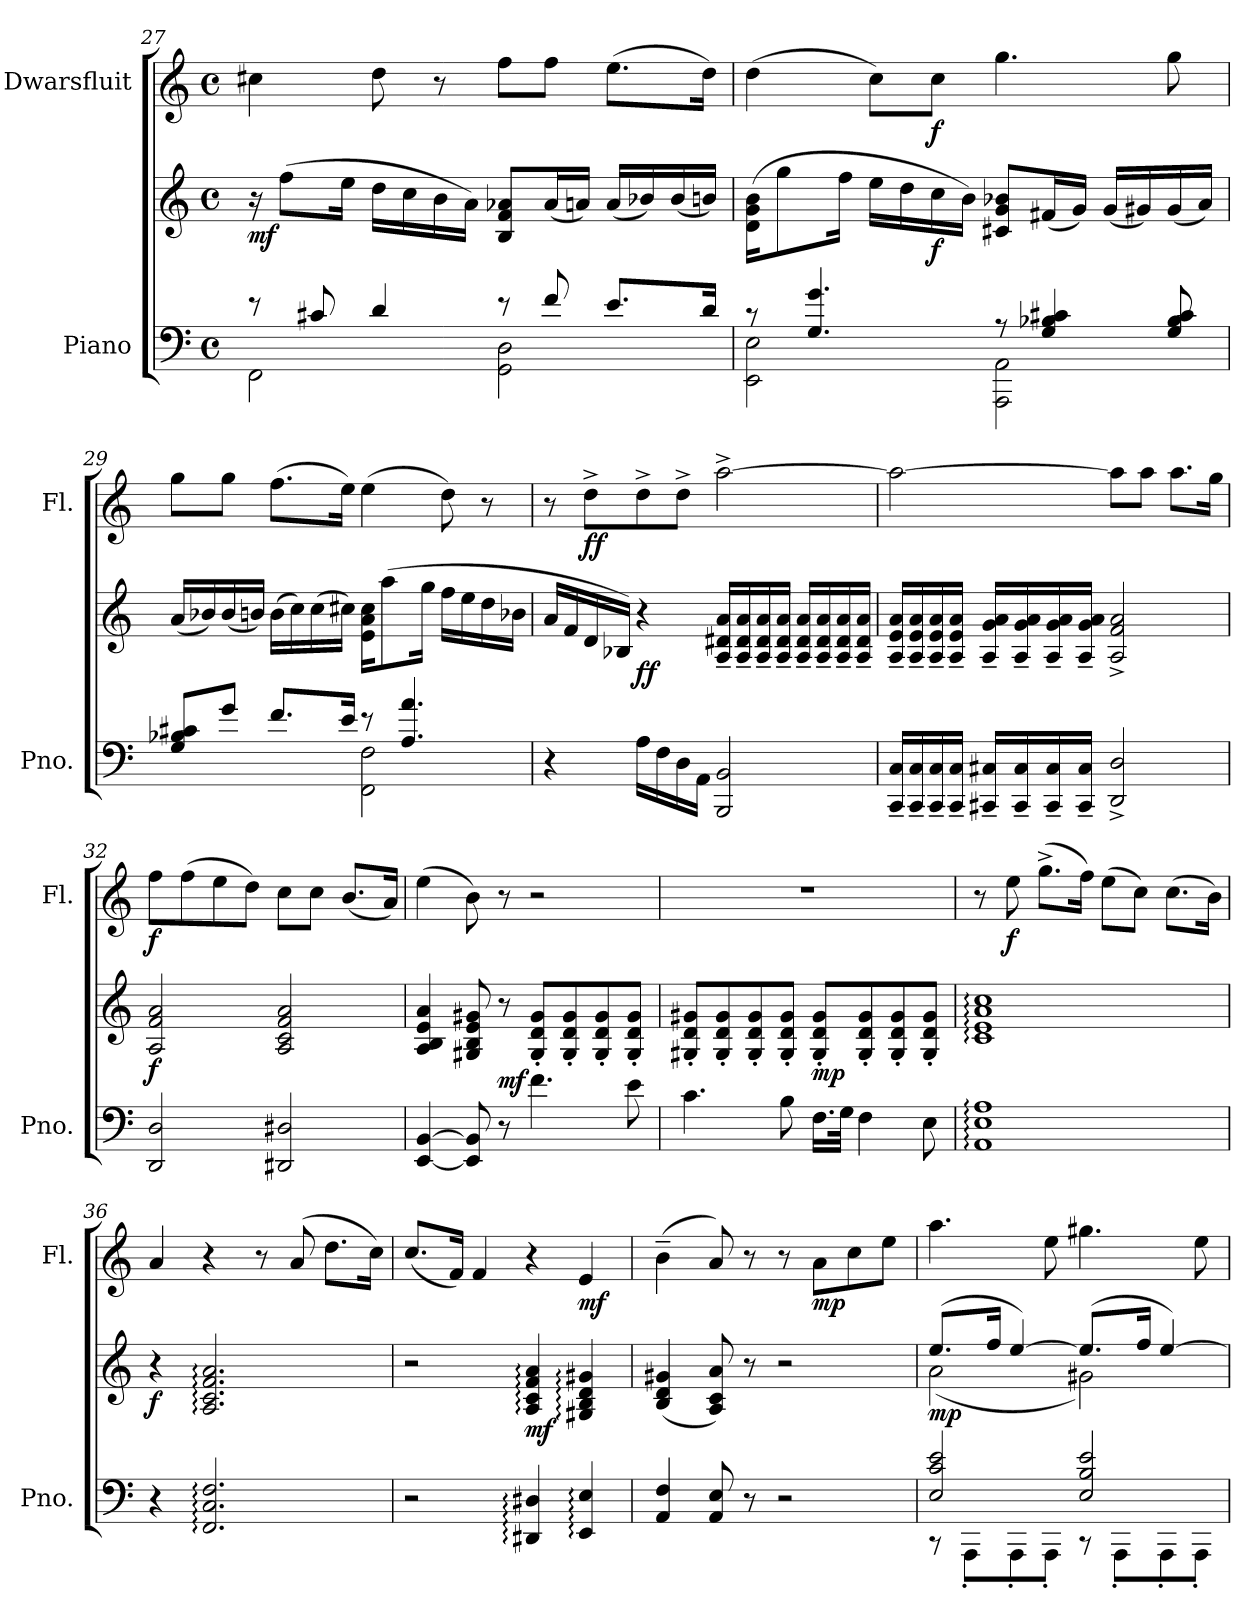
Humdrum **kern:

**kern	**kern	**dynam	**kern	**dynam
*part2	*part2	*part2	*part1	*part1
*staff3	*staff2	*staff2/3	*staff1	*staff1
*I"Piano	*	*	*I"Dwarsfluit	*
*I'Pno.	*	*	*I'Fl.	*
!!LO:PB:g=z
*clefF4	*clefG2	*	*clefG2	*
*k[]	*k[]	*	*k[]	*
*M4/4	*M4/4	*	*M4/4	*
*met(c)	*met(c)	*	*met(c)	*
=27	=27	=27	=27	=27
*^	*	*	*	*
!	!	!	!LO:DY:b	!	!
8r	2FF\	16r	mf	4cc#X\	.
.	.	(8ff\L	.	.	.
8c#X/	.	.	.	.	.
.	.	16ee\Jk	.	.	.
4d/	.	16dd\LL	.	8dd\	.
.	.	16cc\	.	.	.
.	.	16b\	.	8r	.
.	.	16a\JJ)	.	.	.
8r	2GG\ 2D\	8B/ 8f/ 8a-X/L	.	8ff\L	.
8f/	.	(16a-/L	.	8ff\J	.
.	.	16an/JJ)	.	.	.
8.e/L	.	(16a/LL	.	(8.ee\L	.
.	.	16b-X/)	.	.	.
.	.	(16b-/	.	.	.
16d/Jk	.	16bn/JJ)	.	16dd\Jk)	.
=28	=28	=28	=28	=28	=28
8r	2EE\ 2E\	(16d\ 16g\ 16b\KL	.	(4dd\	.
.	.	8gg\	.	.	.
4.G/ 4.g/	.	.	.	.	.
.	.	16ff\Jk	.	.	.
.	.	16ee\LL	.	8cc\L)	.
.	.	16dd\	.	.	.
!	!	!	!LO:DY:b	!	!LO:DY:b
.	.	16cc\	f	8cc\J	f
.	.	16b\JJ)	.	.	.
8r	2AAA\ 2AA\	8c#X/ 8g/ 8b-X/L	.	4.gg\	.
4G/ 4B-X/ 4c#X/	.	(16f#X/L	.	.	.
.	.	16g/JJ)	.	.	.
.	.	(16g/LL	.	.	.
.	.	16g#X/)	.	.	.
8G/ 8B-/ 8c#/	.	(16g#/	.	8gg\	.
.	.	16a/JJ)	.	.	.
!!LO:LB:g=z
=29	=29	=29	=29	=29	=29
8G/ 8B-X/ 8c#X/L	2ryy	(16a/LL	.	8gg\L	.
.	.	16b-X/)	.	.	.
8g/J	.	(16b-/	.	8gg\J	.
.	.	16bn/JJ)	.	.	.
8.f/L	.	(16b\LL	.	(8.ff\L	.
.	.	16cc\)	.	.	.
.	.	(16cc\	.	.	.
16e/Jk	.	16cc#X\JJ)	.	16ee\Jk)	.
8r	2FF\ 2F\	16e\ 16a\ 16cc#\KL	.	(4ee\	.
.	.	(8aa\	.	.	.
4.A/ 4.a/	.	.	.	.	.
.	.	16gg\Jk	.	.	.
.	.	16ff\LL	.	8dd\)	.
.	.	16ee\	.	.	.
.	.	16dd\	.	8r	.
.	.	16b-X\JJ	.	.	.
*v	*v	*	*	*	*
=30	=30	=30	=30	=30
4r	16a/LL	.	8r	.
.	16f/	.	.	.
!	!	!	!	!LO:DY:b
.	16d/	.	8dd^\L	ff
.	16B-X/JJ)	.	.	.
!	!	!LO:DY:b	!	!
16A\LL	4r	ff	8dd^\	.
16F\	.	.	.	.
16D\	.	.	8dd^\J	.
16AA\JJ	.	.	.	.
2BBB/ 2BB/	16A/~ 16d#X/~ 16a/~LL	.	[2aa^\	.
.	16A/~ 16d#/~ 16a/~	.	.	.
.	16A/~ 16d#/~ 16a/~	.	.	.
.	16A/~ 16d#/~ 16a/~JJ	.	.	.
.	16A/~ 16d#/~ 16a/~LL	.	.	.
.	16A/~ 16d#/~ 16a/~	.	.	.
.	16A/~ 16d#/~ 16a/~	.	.	.
.	16A/~ 16d#/~ 16a/~JJ	.	.	.
!!LO:LB:g=z
=31	=31	=31	=31	=31
16CC/~ 16C/~LL	16A/~ 16e/~ 16a/~LL	.	2aa\_	.
16CC/~ 16C/~	16A/~ 16e/~ 16a/~	.	.	.
16CC/~ 16C/~	16A/~ 16e/~ 16a/~	.	.	.
16CC/~ 16C/~JJ	16A/~ 16e/~ 16a/~JJ	.	.	.
16CC#X/~ 16C#X/~LL	16A/~ 16g/~ 16a/~LL	.	.	.
16CC#/~ 16C#/~	16A/~ 16g/~ 16a/~	.	.	.
16CC#/~ 16C#/~	16A/~ 16g/~ 16a/~	.	.	.
16CC#/~ 16C#/~JJ	16A/~ 16g/~ 16a/~JJ	.	.	.
2DD/^ 2D/^	2A/^ 2f/^ 2a/^	.	8aa\L]	.
.	.	.	8aa\J	.
.	.	.	8.aa\L	.
.	.	.	16gg\Jk	.
=32	=32	=32	=32	=32
!	!	!LO:DY:b	!	!LO:DY:b
2DD/ 2D/	2A/ 2f/ 2a/	f	8ff\L	f
.	.	.	(8ff\	.
.	.	.	8ee\	.
.	.	.	8dd\J)	.
2DD#X/ 2D#X/	2A/ 2c/ 2f/ 2a/	.	8cc\L	.
.	.	.	8cc\J	.
.	.	.	(8.b/L	.
.	.	.	16a/Jk)	.
=33	=33	=33	=33	=33
[4EE/ [4BB/	4A/ 4B/ 4e/ 4a/	.	(4ee\	.
8EE/] 8BB/]	8G#X/ 8B/ 8e/ 8g#X/	.	8b\)	.
!	!	!LO:DY:b	!	!
8r	8r	mf	8r	.
4.f\	8G#/' 8d/' 8g#/'L	.	2r	.
.	8G#/' 8d/' 8g#/'	.	.	.
.	8G#/' 8d/' 8g#/'	.	.	.
8e\	8G#/' 8d/' 8g#/'J	.	.	.
!!LO:LB:g=z
=34	=34	=34	=34	=34
4.c\	8G#X/' 8d/' 8g#X/'L	.	1r	.
.	8G#/' 8d/' 8g#/'	.	.	.
.	8G#/' 8d/' 8g#/'	.	.	.
8B\	8G#/' 8d/' 8g#/'J	.	.	.
!	!	!LO:DY:b	!	!
16.F\LL	8G#/' 8d/' 8g#/'L	mp	.	.
32G\JJk	.	.	.	.
4F\	8G#/' 8d/' 8g#/'	.	.	.
.	8G#/' 8d/' 8g#/'	.	.	.
8E\	8G#/' 8d/' 8g#/'J	.	.	.
=35	=35	=35	=35	=35
1AA: 1E: 1A:	1c: 1e: 1a: 1cc:	.	8r	.
!	!	!	!	!LO:DY:b
.	.	.	8ee\	f
.	.	.	(8.gg^\L	.
.	.	.	16ff\Jk)	.
.	.	.	(8ee\L	.
.	.	.	8cc\J)	.
.	.	.	(8.cc\L	.
.	.	.	16b\Jk)	.
=36	=36	=36	=36	=36
!	!	!LO:DY:b	!	!
4r	4r	f	4a/	.
2.FF/: 2.C/: 2.F/:	2.A/: 2.c/: 2.f/: 2.a/:	.	4r	.
.	.	.	8r	.
.	.	.	(8a/	.
.	.	.	8.dd\L	.
.	.	.	16cc\Jk)	.
=37	=37	=37	=37	=37
2r	2r	.	(8.cc/L	.
.	.	.	16f/Jk)	.
.	.	.	4f/	.
!	!	!LO:DY:b	!	!
4DD#X/: 4D#X/:	4A/: 4c/: 4f/: 4a/:	mf	4r	.
!	!	!	!	!LO:DY:b
4EE/: 4E/:	4G#X/: 4B/: 4d/: 4g#X/:	.	4e/	mf
!!LO:PB:g=z
=38	=38	=38	=38	=38
4AA/ 4F/	(4B/ 4d/ 4g#X/	.	(4b~\	.
8AA/ 8E/	8A/ 8c/ 8a/)	.	8a/)	.
8r	8r	.	8r	.
2r	2r	.	8r	.
!	!	!	!	!LO:DY:b
.	.	.	8a\L	mp
.	.	.	8cc\	.
.	.	.	8ee\J	.
=39	=39	=39	=39	=39
*^	*^	*	*	*
!	!	!	!	!LO:DY:b	!	!
2E/ 2c/ 2e/	8r	(8.ee/L	(2a\	mp	4.aa\	.
.	8AAA'\L	.	.	.	.	.
.	.	16ff/Jk	.	.	.	.
.	8AAA'\	[4ee/)	.	.	.	.
.	8AAA'\J	.	.	.	8ee\	.
2E/ 2B/ 2e/	8r	(8.ee/L]	2g#X\)	.	4.gg#X\	.
.	8AAA'\L	.	.	.	.	.
.	.	16ff/Jk	.	.	.	.
.	8AAA'\	[4ee/)	.	.	.	.
.	8AAA'\J	.	.	.	8ee\	.
*v	*v	*	*	*	*	*
*	*v	*v	*	*	*
=	=	=	=	=
*-	*-	*-	*-	*-
